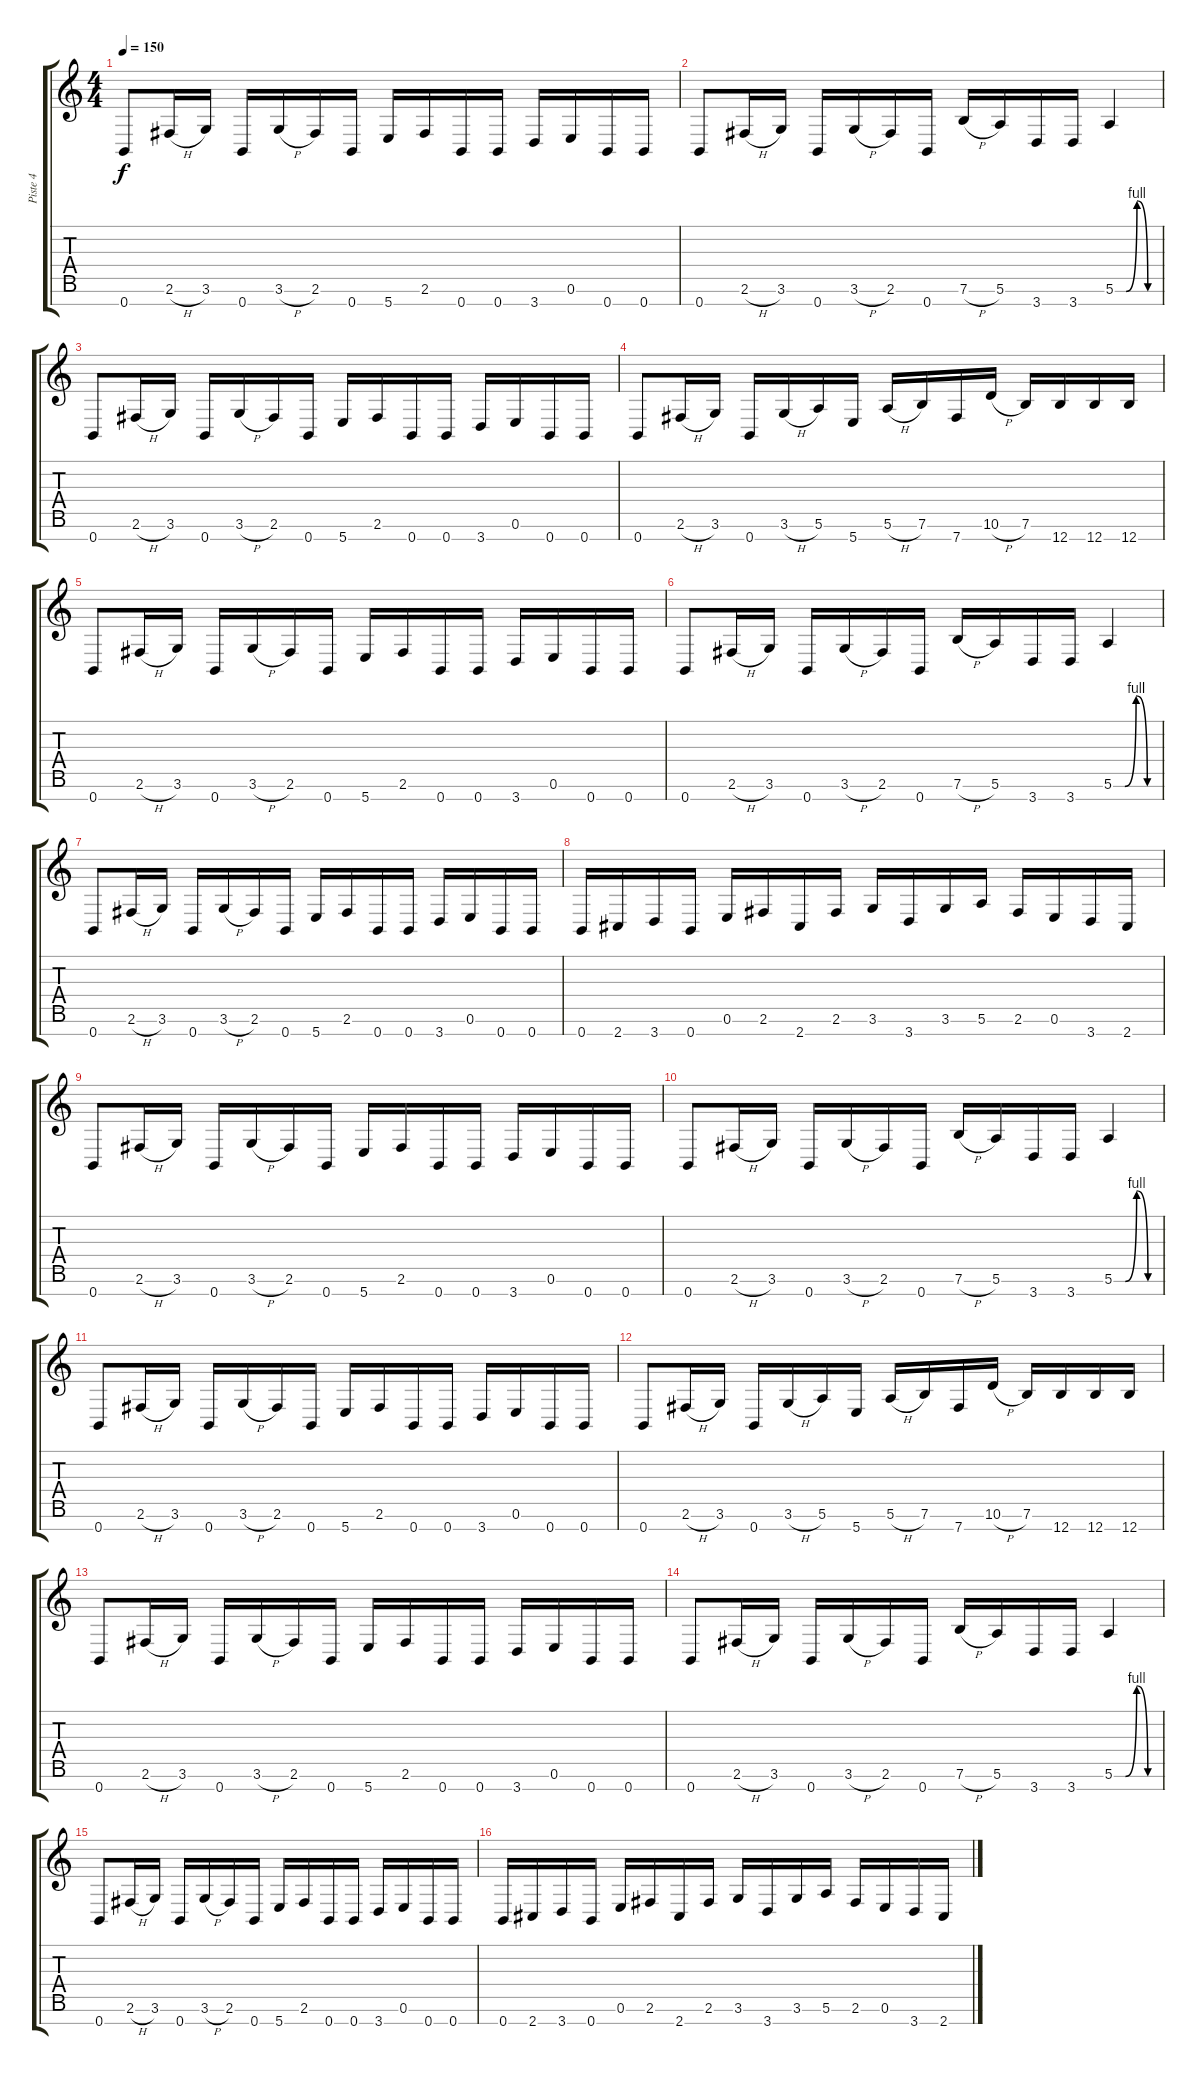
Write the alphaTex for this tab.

\track ("Piste 4" "Piste 4") {instrument distortionguitar}
\staff {score tabs}
\tuning (E4 B3 G3 D3 A2 E2 B1) {hide}
\ts (4 4)
\tempo 150
\clef g2
\ks c
0.7.8{dy f} 2.6{h}.16 3.6.16 0.7.16 3.6{h}.16 2.6.16 0.7.16 5.7.16 2.6.16 0.7.16 0.7.16 3.7.16 0.6.16 0.7.16 0.7.16 |
0.7.8 2.6{h}.16 3.6.16 0.7.16 3.6{h}.16 2.6.16 0.7.16 7.6{h}.16 5.6.16 3.7.16 3.7.16 5.6{be (custom 0 0 15 0 30 4 45 0 60 0)}.4 |
0.7.8 2.6{h}.16 3.6.16 0.7.16 3.6{h}.16 2.6.16 0.7.16 5.7.16 2.6.16 0.7.16 0.7.16 3.7.16 0.6.16 0.7.16 0.7.16 |
0.7.8 2.6{h}.16 3.6.16 0.7.16 3.6{h}.16 5.6.16 5.7.16 5.6{h}.16 7.6.16 7.7.16 10.6{h}.16 7.6.16 12.7.16 12.7.16 12.7.16 |
0.7.8 2.6{h}.16 3.6.16 0.7.16 3.6{h}.16 2.6.16 0.7.16 5.7.16 2.6.16 0.7.16 0.7.16 3.7.16 0.6.16 0.7.16 0.7.16 |
0.7.8 2.6{h}.16 3.6.16 0.7.16 3.6{h}.16 2.6.16 0.7.16 7.6{h}.16 5.6.16 3.7.16 3.7.16 5.6{be (custom 0 0 15 0 30 4 45 0 60 0)}.4 |
0.7.8 2.6{h}.16 3.6.16 0.7.16 3.6{h}.16 2.6.16 0.7.16 5.7.16 2.6.16 0.7.16 0.7.16 3.7.16 0.6.16 0.7.16 0.7.16 |
0.7.16 2.7.16 3.7.16 0.7.16 0.6.16 2.6.16 2.7.16 2.6.16 3.6.16 3.7.16 3.6.16 5.6.16 2.6.16 0.6.16 3.7.16 2.7.16 |
0.7.8 2.6{h}.16 3.6.16 0.7.16 3.6{h}.16 2.6.16 0.7.16 5.7.16 2.6.16 0.7.16 0.7.16 3.7.16 0.6.16 0.7.16 0.7.16 |
0.7.8 2.6{h}.16 3.6.16 0.7.16 3.6{h}.16 2.6.16 0.7.16 7.6{h}.16 5.6.16 3.7.16 3.7.16 5.6{be (custom 0 0 15 0 30 4 45 0 60 0)}.4 |
0.7.8 2.6{h}.16 3.6.16 0.7.16 3.6{h}.16 2.6.16 0.7.16 5.7.16 2.6.16 0.7.16 0.7.16 3.7.16 0.6.16 0.7.16 0.7.16 |
0.7.8 2.6{h}.16 3.6.16 0.7.16 3.6{h}.16 5.6.16 5.7.16 5.6{h}.16 7.6.16 7.7.16 10.6{h}.16 7.6.16 12.7.16 12.7.16 12.7.16 |
0.7.8 2.6{h}.16 3.6.16 0.7.16 3.6{h}.16 2.6.16 0.7.16 5.7.16 2.6.16 0.7.16 0.7.16 3.7.16 0.6.16 0.7.16 0.7.16 |
0.7.8 2.6{h}.16 3.6.16 0.7.16 3.6{h}.16 2.6.16 0.7.16 7.6{h}.16 5.6.16 3.7.16 3.7.16 5.6{be (custom 0 0 15 0 30 4 45 0 60 0)}.4 |
0.7.8 2.6{h}.16 3.6.16 0.7.16 3.6{h}.16 2.6.16 0.7.16 5.7.16 2.6.16 0.7.16 0.7.16 3.7.16 0.6.16 0.7.16 0.7.16 |
0.7.16 2.7.16 3.7.16 0.7.16 0.6.16 2.6.16 2.7.16 2.6.16 3.6.16 3.7.16 3.6.16 5.6.16 2.6.16 0.6.16 3.7.16 2.7.16
